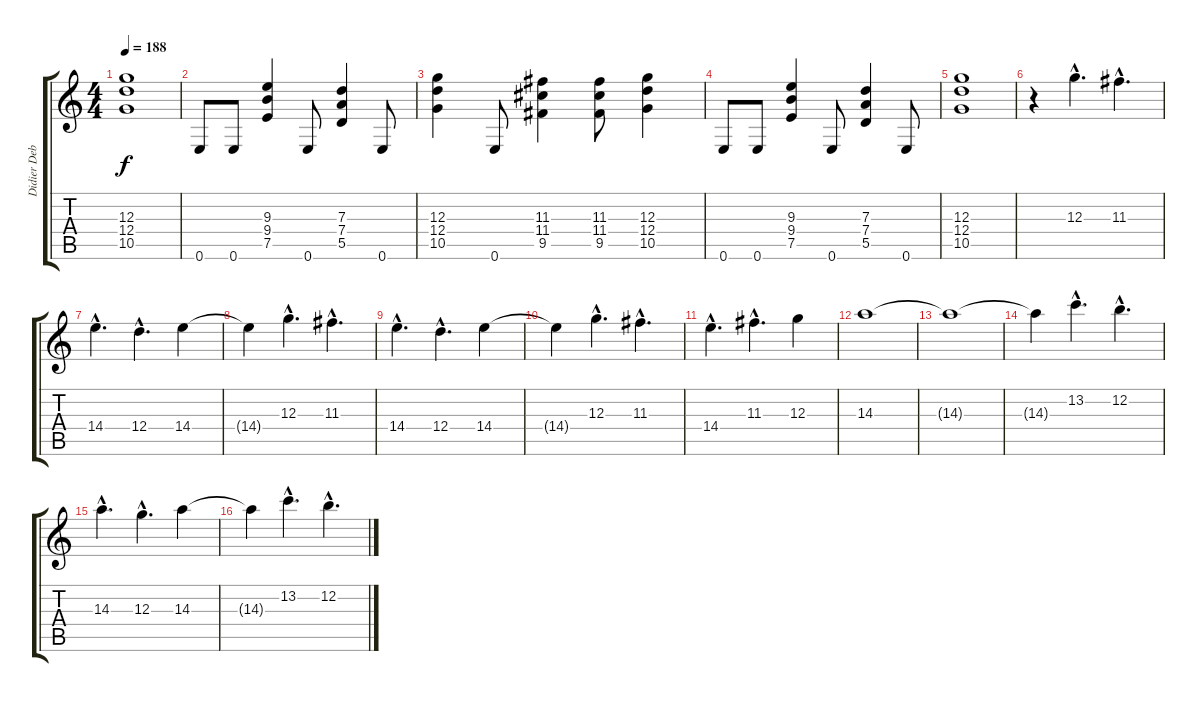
\track ("Didier Deboffe" "Didier Deb") {instrument distortionguitar}
\staff {score tabs}
\tuning (E4 B3 G3 D3 A2 E2) {hide}
\ts (4 4)
\tempo 188
\clef g2
\ks c
(12.3 12.4 10.5).1{dy f} |
0.6.8 0.6.8 (9.3 9.4 7.5).4 0.6.8 (7.3 7.4 5.5).4 0.6.8 |
(12.3 12.4 10.5).4 0.6.8 (11.3 11.4 9.5).4 (11.3 11.4 9.5).8 (12.3 12.4 10.5).4 |
0.6.8 0.6.8 (9.3 9.4 7.5).4 0.6.8 (7.3 7.4 5.5).4 0.6.8 |
(12.3 12.4 10.5).1 |
r.4 12.3{hac}.4{d} 11.3{hac}.4{d} |
14.4{hac}.4{d} 12.4{hac}.4{d} 14.4.4 |
14.4{t}.4 12.3{hac}.4{d} 11.3{hac}.4{d} |
14.4{hac}.4{d} 12.4{hac}.4{d} 14.4.4 |
14.4{t}.4 12.3{hac}.4{d} 11.3{hac}.4{d} |
14.4{hac}.4{d} 11.3{hac}.4{d} 12.3.4 |
14.3.1 |
14.3{t}.1 |
14.3{t}.4 13.2{hac}.4{d} 12.2{hac}.4{d} |
14.3{hac}.4{d} 12.3{hac}.4{d} 14.3.4 |
14.3{t}.4 13.2{hac}.4{d} 12.2{hac}.4{d}
